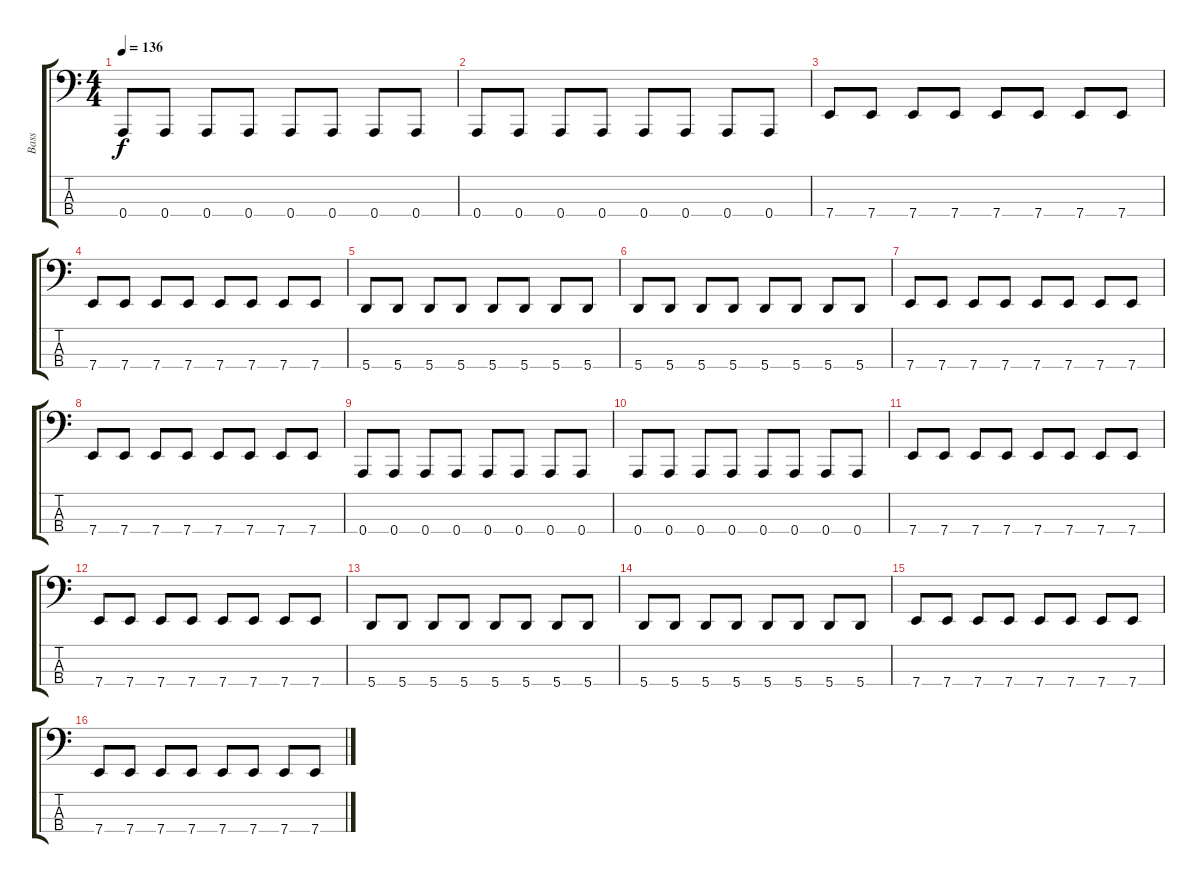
\track ("Bass" "Bass") {instrument electricbasspick}
\staff {score tabs}
\tuning (D2 A1 E1 A0) {hide}
\ts (4 4)
\tempo 136
\clef f4
\ks c
0.4.8{dy f} 0.4.8 0.4.8 0.4.8 0.4.8 0.4.8 0.4.8 0.4.8 |
0.4.8 0.4.8 0.4.8 0.4.8 0.4.8 0.4.8 0.4.8 0.4.8 |
7.4.8 7.4.8 7.4.8 7.4.8 7.4.8 7.4.8 7.4.8 7.4.8 |
7.4.8 7.4.8 7.4.8 7.4.8 7.4.8 7.4.8 7.4.8 7.4.8 |
5.4.8 5.4.8 5.4.8 5.4.8 5.4.8 5.4.8 5.4.8 5.4.8 |
5.4.8 5.4.8 5.4.8 5.4.8 5.4.8 5.4.8 5.4.8 5.4.8 |
7.4.8 7.4.8 7.4.8 7.4.8 7.4.8 7.4.8 7.4.8 7.4.8 |
7.4.8 7.4.8 7.4.8 7.4.8 7.4.8 7.4.8 7.4.8 7.4.8 |
0.4.8 0.4.8 0.4.8 0.4.8 0.4.8 0.4.8 0.4.8 0.4.8 |
0.4.8 0.4.8 0.4.8 0.4.8 0.4.8 0.4.8 0.4.8 0.4.8 |
7.4.8 7.4.8 7.4.8 7.4.8 7.4.8 7.4.8 7.4.8 7.4.8 |
7.4.8 7.4.8 7.4.8 7.4.8 7.4.8 7.4.8 7.4.8 7.4.8 |
5.4.8 5.4.8 5.4.8 5.4.8 5.4.8 5.4.8 5.4.8 5.4.8 |
5.4.8 5.4.8 5.4.8 5.4.8 5.4.8 5.4.8 5.4.8 5.4.8 |
7.4.8 7.4.8 7.4.8 7.4.8 7.4.8 7.4.8 7.4.8 7.4.8 |
7.4.8 7.4.8 7.4.8 7.4.8 7.4.8 7.4.8 7.4.8 7.4.8
